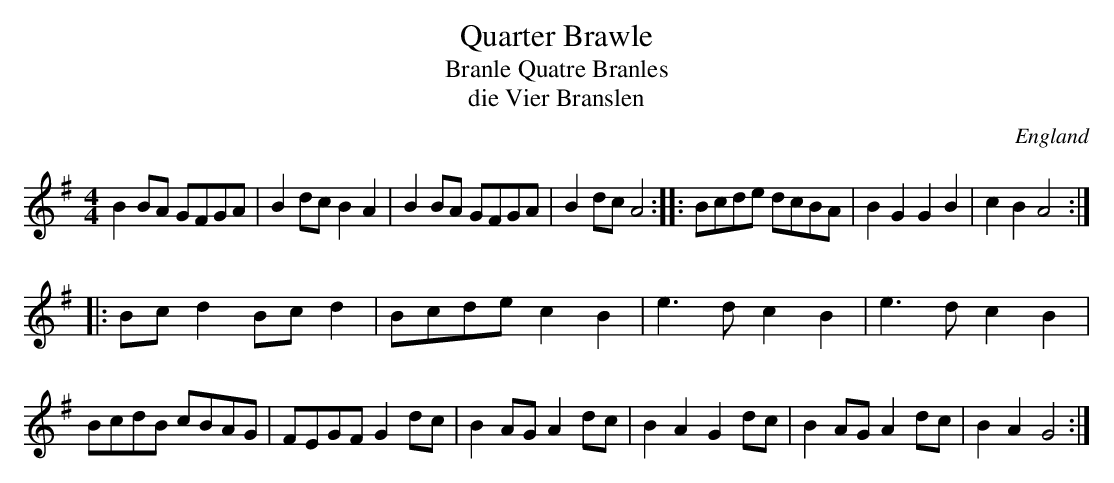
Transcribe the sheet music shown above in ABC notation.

X:1
T:Quarter Brawle
T:Branle Quatre Branles
T:die Vier Branslen
O:England
M:4/4
K:Gmaj
B2BA GFGA|B2dc B2A2|B2BA GFGA|B2dc A4::\
Bcde dcBA|B2G2 G2B2|c2B2 A4::
Bcd2 Bcd2|Bcde c2B2|e3d c2B2|e3d c2B2|
BcdB cBAG|FEGF G2dc|B2AG A2dc|B2A2 G2dc|\
B2AG A2dc|B2A2 G4:|
